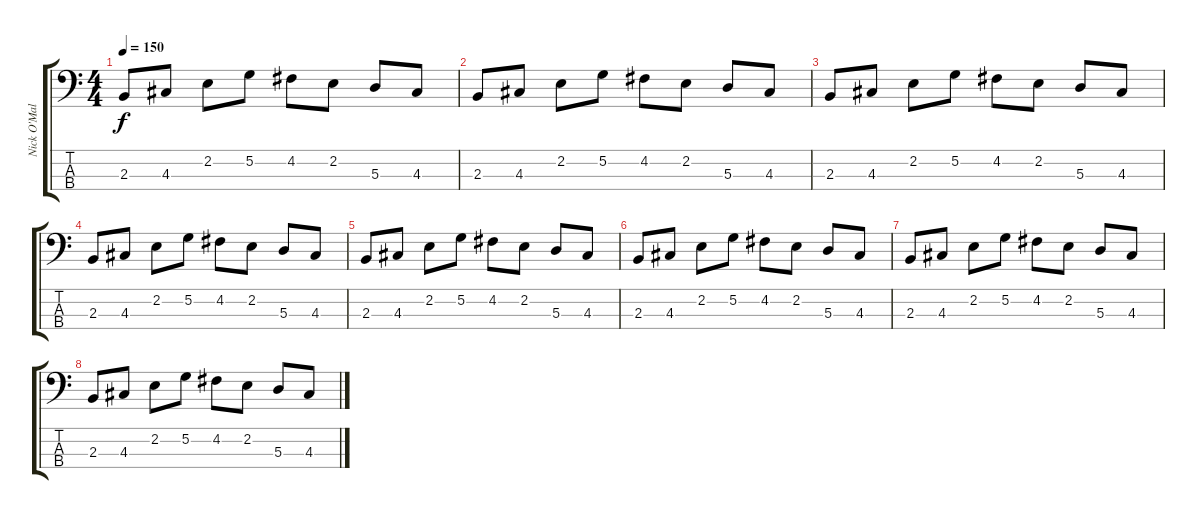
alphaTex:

\track ("Nick O'Malley" "Nick O'Mal") {instrument electricbasspick}
\staff {score tabs}
\tuning (G2 D2 A1 E1) {hide}
\ts (4 4)
\tempo 150
\clef f4
\ks c
2.3.8{dy f} 4.3.8 2.2.8 5.2.8 4.2.8 2.2.8 5.3.8 4.3.8 |
2.3.8 4.3.8 2.2.8 5.2.8 4.2.8 2.2.8 5.3.8 4.3.8 |
2.3.8 4.3.8 2.2.8 5.2.8 4.2.8 2.2.8 5.3.8 4.3.8 |
2.3.8 4.3.8 2.2.8 5.2.8 4.2.8 2.2.8 5.3.8 4.3.8 |
2.3.8 4.3.8 2.2.8 5.2.8 4.2.8 2.2.8 5.3.8 4.3.8 |
2.3.8 4.3.8 2.2.8 5.2.8 4.2.8 2.2.8 5.3.8 4.3.8 |
2.3.8 4.3.8 2.2.8 5.2.8 4.2.8 2.2.8 5.3.8 4.3.8 |
2.3.8 4.3.8 2.2.8 5.2.8 4.2.8 2.2.8 5.3.8 4.3.8
